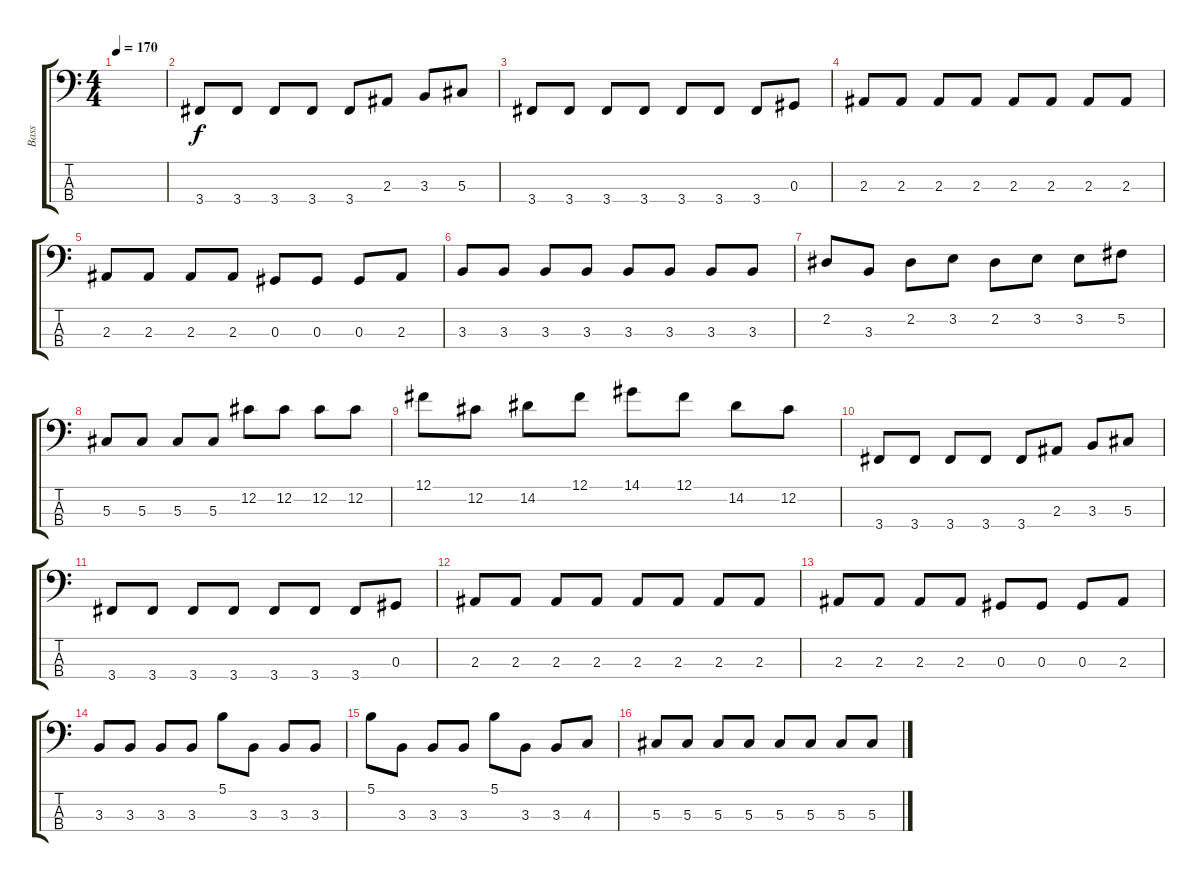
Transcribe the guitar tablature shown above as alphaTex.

\track ("Bass" "Bass") {instrument electricbasspick}
\staff {score tabs}
\tuning (Gb2 Db2 Ab1 Eb1) {hide}
\ts (4 4)
\tempo 170
\clef f4
\ks c
|
3.4.8 3.4.8 3.4.8 3.4.8 3.4.8 2.3.8 3.3.8 5.3.8 |
3.4.8 3.4.8 3.4.8 3.4.8 3.4.8 3.4.8 3.4.8 0.3.8 |
2.3.8 2.3.8 2.3.8 2.3.8 2.3.8 2.3.8 2.3.8 2.3.8 |
2.3.8 2.3.8 2.3.8 2.3.8 0.3.8 0.3.8 0.3.8 2.3.8 |
3.3.8 3.3.8 3.3.8 3.3.8 3.3.8 3.3.8 3.3.8 3.3.8 |
2.2.8 3.3.8 2.2.8 3.2.8 2.2.8 3.2.8 3.2.8 5.2.8 |
5.3.8 5.3.8 5.3.8 5.3.8 12.2.8 12.2.8 12.2.8 12.2.8 |
12.1.8 12.2.8 14.2.8 12.1.8 14.1.8 12.1.8 14.2.8 12.2.8 |
3.4.8 3.4.8 3.4.8 3.4.8 3.4.8 2.3.8 3.3.8 5.3.8 |
3.4.8 3.4.8 3.4.8 3.4.8 3.4.8 3.4.8 3.4.8 0.3.8 |
2.3.8 2.3.8 2.3.8 2.3.8 2.3.8 2.3.8 2.3.8 2.3.8 |
2.3.8 2.3.8 2.3.8 2.3.8 0.3.8 0.3.8 0.3.8 2.3.8 |
3.3.8 3.3.8 3.3.8 3.3.8 5.1.8 3.3.8 3.3.8 3.3.8 |
5.1.8 3.3.8 3.3.8 3.3.8 5.1.8 3.3.8 3.3.8 4.3.8 |
5.3.8 5.3.8 5.3.8 5.3.8 5.3.8 5.3.8 5.3.8 5.3.8
